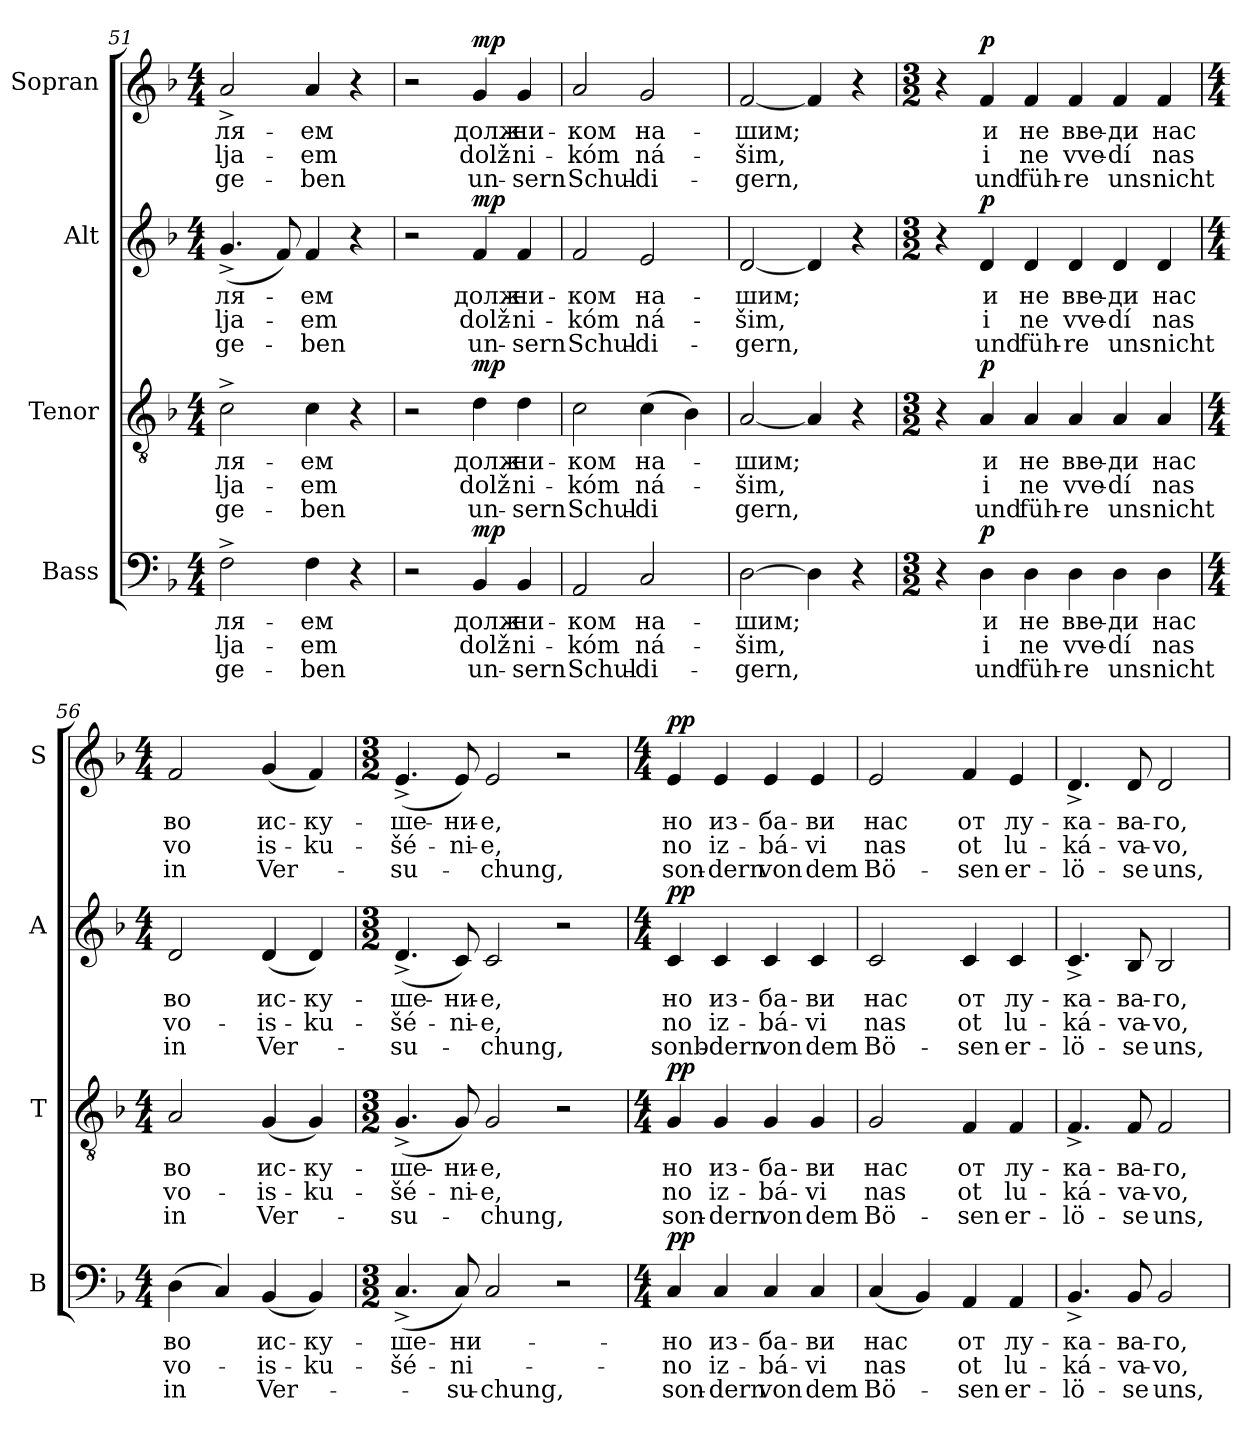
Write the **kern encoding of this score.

**kern	**text	**text	**text	**dynam	**kern	**text	**text	**text	**dynam	**kern	**text	**text	**text	**dynam	**kern	**text	**text	**text	**dynam
*part4	*part4	*part4	*part4	*part4	*part3	*part3	*part3	*part3	*part3	*part2	*part2	*part2	*part2	*part2	*part1	*part1	*part1	*part1	*part1
*staff4	*staff4	*staff4	*staff4	*staff4	*staff3	*staff3	*staff3	*staff3	*staff3	*staff2	*staff2	*staff2	*staff2	*staff2	*staff1	*staff1	*staff1	*staff1	*staff1
*I"Bass	*	*	*	*	*I"Tenor	*	*	*	*	*I"Alt	*	*	*	*	*I"Sopran	*	*	*	*
*I'B	*	*	*	*	*I'T	*	*	*	*	*I'A	*	*	*	*	*I'S	*	*	*	*
*clefF4	*	*	*	*	*clefGv2	*	*	*	*	*clefG2	*	*	*	*	*clefG2	*	*	*	*
*k[b-]	*	*	*	*	*k[b-]	*	*	*	*	*k[b-]	*	*	*	*	*k[b-]	*	*	*	*
*F:	*	*	*	*	*F:	*	*	*	*	*F:	*	*	*	*	*F:	*	*	*	*
*M4/4	*	*	*	*	*M4/4	*	*	*	*	*M4/4	*	*	*	*	*M4/4	*	*	*	*
=51	=51	=51	=51	=51	=51	=51	=51	=51	=51	=51	=51	=51	=51	=51	=51	=51	=51	=51	=51
!	!LO:LY:b	!LO:LY:b	!LO:LY:b	!	!	!LO:LY:b	!LO:LY:b	!LO:LY:b	!	!	!LO:LY:b	!LO:LY:b	!LO:LY:b	!	!	!LO:LY:b	!LO:LY:b	!LO:LY:b	!
2F^\	-ля-	-lja-	-ge-	.	2c^\	-ля-	-lja-	-ge-	.	(<4.g^/	-ля-	-lja-	-ge-	.	2a^/	-ля-	-lja-	-ge-	.
.	.	.	.	.	.	.	.	.	.	8f/)	.	.	.	.	.	.	.	.	.
!	!LO:LY:b	!LO:LY:b	!LO:LY:b	!	!	!LO:LY:b	!LO:LY:b	!LO:LY:b	!	!	!LO:LY:b	!LO:LY:b	!LO:LY:b	!	!	!LO:LY:b	!LO:LY:b	!LO:LY:b	!
4F\	-ем	-em	-ben	.	4c\	-ем	-em	-ben	.	4f/	-ем	-em	-ben	.	4a/	-ем	-em	-ben	.
4r	.	.	.	.	4r	.	.	.	.	4r	.	.	.	.	4r	.	.	.	.
=52	=52	=52	=52	=52	=52	=52	=52	=52	=52	=52	=52	=52	=52	=52	=52	=52	=52	=52	=52
2r	.	.	.	.	2r	.	.	.	.	2r	.	.	.	.	2r	.	.	.	.
!	!LO:LY:b	!LO:LY:b	!LO:LY:b	!LO:DY:a	!	!LO:LY:b	!LO:LY:b	!LO:LY:b	!LO:DY:a	!	!LO:LY:b	!LO:LY:b	!LO:LY:b	!LO:DY:a	!	!LO:LY:b	!LO:LY:b	!LO:LY:b	!LO:DY:a
4BB-/	долж-	dolž-	un-	mp	4d\	долж-	dolž-	un-	mp	4f/	долж-	dolž-	un-	mp	4g/	долж-	dolž-	un-	mp
!	!LO:LY:b	!LO:LY:b	!LO:LY:b	!	!	!LO:LY:b	!LO:LY:b	!LO:LY:b	!	!	!LO:LY:b	!LO:LY:b	!LO:LY:b	!	!	!LO:LY:b	!LO:LY:b	!LO:LY:b	!
4BB-/	-ни-	-ni-	-sern	.	4d\	-ни-	-ni-	-sern	.	4f/	-ни-	-ni-	-sern	.	4g/	-ни-	-ni-	-sern	.
=53	=53	=53	=53	=53	=53	=53	=53	=53	=53	=53	=53	=53	=53	=53	=53	=53	=53	=53	=53
!	!LO:LY:b	!LO:LY:b	!LO:LY:b	!	!	!LO:LY:b	!LO:LY:b	!LO:LY:b	!	!	!LO:LY:b	!LO:LY:b	!LO:LY:b	!	!	!LO:LY:b	!LO:LY:b	!LO:LY:b	!
2AA/	-ком	-kóm	Schul-	.	2c\	-ком	-kóm	Schul-	.	2f/	-ком	-kóm	Schul-	.	2a/	-ком	-kóm	Schul-	.
!	!LO:LY:b	!LO:LY:b	!LO:LY:b	!	!	!LO:LY:b	!LO:LY:b	!LO:LY:b	!	!	!LO:LY:b	!LO:LY:b	!LO:LY:b	!	!	!LO:LY:b	!LO:LY:b	!LO:LY:b	!
2C/	на-	ná-	-di-	.	(>4c\	на-	ná-	-di	.	2e/	на-	ná-	-di-	.	2g/	на-	ná-	-di-	.
.	.	.	.	.	4B-\)	.	.	.	.	.	.	.	.	.	.	.	.	.	.
=54	=54	=54	=54	=54	=54	=54	=54	=54	=54	=54	=54	=54	=54	=54	=54	=54	=54	=54	=54
!	!LO:LY:b	!LO:LY:b	!LO:LY:b	!	!	!LO:LY:b	!LO:LY:b	!LO:LY:b	!	!	!LO:LY:b	!LO:LY:b	!LO:LY:b	!	!	!LO:LY:b	!LO:LY:b	!LO:LY:b	!
[2D\	-шим;	-šim,	-gern,	.	[2A/	-шим;	-šim,	gern,	.	[2d/	-шим;	-šim,	-gern,	.	[2f/	-шим;	-šim,	-gern,	.
4D\]	.	.	.	.	4A/]	.	.	.	.	4d/]	.	.	.	.	4f/]	.	.	.	.
4r	.	.	.	.	4r	.	.	.	.	4r	.	.	.	.	4r	.	.	.	.
!!LO:LB:g=z
=55	=55	=55	=55	=55	=55	=55	=55	=55	=55	=55	=55	=55	=55	=55	=55	=55	=55	=55	=55
*M3/2	*	*	*	*	*M3/2	*	*	*	*	*M3/2	*	*	*	*	*M3/2	*	*	*	*
4r	.	.	.	.	4r	.	.	.	.	4r	.	.	.	.	4r	.	.	.	.
!	!LO:LY:b	!LO:LY:b	!LO:LY:b	!LO:DY:a	!	!LO:LY:b	!LO:LY:b	!LO:LY:b	!LO:DY:a	!	!LO:LY:b	!LO:LY:b	!LO:LY:b	!LO:DY:a	!	!LO:LY:b	!LO:LY:b	!LO:LY:b	!LO:DY:a
4D\	и	i	und	p	4A/	и	i	und	p	4d/	и	i	und	p	4f/	и	i	und	p
!	!LO:LY:b	!LO:LY:b	!LO:LY:b	!	!	!LO:LY:b	!LO:LY:b	!LO:LY:b	!	!	!LO:LY:b	!LO:LY:b	!LO:LY:b	!	!	!LO:LY:b	!LO:LY:b	!LO:LY:b	!
4D\	не	ne	füh-	.	4A/	не	ne	füh-	.	4d/	не	ne	füh-	.	4f/	не	ne	füh-	.
!	!LO:LY:b	!LO:LY:b	!LO:LY:b	!	!	!LO:LY:b	!LO:LY:b	!LO:LY:b	!	!	!LO:LY:b	!LO:LY:b	!LO:LY:b	!	!	!LO:LY:b	!LO:LY:b	!LO:LY:b	!
4D\	вве-	vve-	-re	.	4A/	вве-	vve-	-re	.	4d/	вве-	vve-	-re	.	4f/	вве-	vve-	-re	.
!	!LO:LY:b	!LO:LY:b	!LO:LY:b	!	!	!LO:LY:b	!LO:LY:b	!LO:LY:b	!	!	!LO:LY:b	!LO:LY:b	!LO:LY:b	!	!	!LO:LY:b	!LO:LY:b	!LO:LY:b	!
4D\	-ди	-dí	uns	.	4A/	-ди	-dí	uns	.	4d/	-ди	-dí	uns	.	4f/	-ди	-dí	uns	.
!	!LO:LY:b	!LO:LY:b	!LO:LY:b	!	!	!LO:LY:b	!LO:LY:b	!LO:LY:b	!	!	!LO:LY:b	!LO:LY:b	!LO:LY:b	!	!	!LO:LY:b	!LO:LY:b	!LO:LY:b	!
4D\	нас	nas	nicht	.	4A/	нас	nas	nicht	.	4d/	нас	nas	nicht	.	4f/	нас	nas	nicht	.
=56	=56	=56	=56	=56	=56	=56	=56	=56	=56	=56	=56	=56	=56	=56	=56	=56	=56	=56	=56
*M4/4	*	*	*	*	*M4/4	*	*	*	*	*M4/4	*	*	*	*	*M4/4	*	*	*	*
!	!LO:LY:b	!LO:LY:b	!LO:LY:b	!	!	!LO:LY:b	!LO:LY:b	!LO:LY:b	!	!	!LO:LY:b	!LO:LY:b	!LO:LY:b	!	!	!LO:LY:b	!LO:LY:b	!LO:LY:b	!
(>4D\	во	vo-	in	.	2A/	во	vo-	in	.	2d/	во	vo-	in	.	2f/	во	vo	in	.
4C/)	.	.	.	.	.	.	.	.	.	.	.	.	.	.	.	.	.	.	.
!	!LO:LY:b	!LO:LY:b	!LO:LY:b	!	!	!LO:LY:b	!LO:LY:b	!LO:LY:b	!	!	!LO:LY:b	!LO:LY:b	!LO:LY:b	!	!	!LO:LY:b	!LO:LY:b	!LO:LY:b	!
(<4BB-/	ис-	-is-	Ver-	.	(<4G/	ис-	-is-	Ver-	.	(<4d/	ис-	-is-	Ver-	.	(<4g/	ис-	is-	Ver-	.
!	!LO:LY:b	!LO:LY:b	!	!	!	!LO:LY:b	!LO:LY:b	!	!	!	!LO:LY:b	!LO:LY:b	!	!	!	!LO:LY:b	!LO:LY:b	!	!
4BB-/)	-ку-	-ku-	.	.	4G/)	-ку-	-ku-	.	.	4d/)	-ку-	-ku-	.	.	4f/)	-ку-	-ku-	.	.
=57	=57	=57	=57	=57	=57	=57	=57	=57	=57	=57	=57	=57	=57	=57	=57	=57	=57	=57	=57
*M3/2	*	*	*	*	*M3/2	*	*	*	*	*M3/2	*	*	*	*	*M3/2	*	*	*	*
!	!LO:LY:b	!LO:LY:b	!	!	!	!LO:LY:b	!LO:LY:b	!LO:LY:b	!	!	!LO:LY:b	!LO:LY:b	!LO:LY:b	!	!	!LO:LY:b	!LO:LY:b	!LO:LY:b	!
(<4.C^/	-ше-	-šé-	.	.	(<4.G^/	-ше-	-šé-	-su-	.	(<4.d^/	-ше-	-šé-	-su-	.	(<4.e^/	-ше-	-šé-	-su-	.
!	!LO:LY:b	!LO:LY:b	!LO:LY:b	!	!	!LO:LY:b	!LO:LY:b	!	!	!	!LO:LY:b	!LO:LY:b	!	!	!	!LO:LY:b	!LO:LY:b	!	!
8C/)	-ни-	-ni-	-su-	.	8G/)	-ни-	-ni-	.	.	8c/)	-ни-	-ni-	.	.	8e/)	-ни-	-ni-	.	.
!	!	!	!LO:LY:b	!	!	!LO:LY:b	!LO:LY:b	!LO:LY:b	!	!	!LO:LY:b	!LO:LY:b	!LO:LY:b	!	!	!LO:LY:b	!LO:LY:b	!LO:LY:b	!
2C/	.	.	-chung,	.	2G/	-е,	-e,	-chung,	.	2c/	-е,	-e,	-chung,	.	2e/	-е,	-e,	-chung,	.
2r	.	.	.	.	2r	.	.	.	.	2r	.	.	.	.	2r	.	.	.	.
=58	=58	=58	=58	=58	=58	=58	=58	=58	=58	=58	=58	=58	=58	=58	=58	=58	=58	=58	=58
*M4/4	*	*	*	*	*M4/4	*	*	*	*	*M4/4	*	*	*	*	*M4/4	*	*	*	*
!	!LO:LY:b	!LO:LY:b	!LO:LY:b	!LO:DY:a	!	!LO:LY:b	!LO:LY:b	!LO:LY:b	!LO:DY:a	!	!LO:LY:b	!LO:LY:b	!LO:LY:b	!LO:DY:a	!	!LO:LY:b	!LO:LY:b	!LO:LY:b	!LO:DY:a
4C/	-но	-no	son-	pp	4G/	но	no	son-	pp	4c/	но	no	sonb-	pp	4e/	но	no	son-	pp
!	!LO:LY:b	!LO:LY:b	!LO:LY:b	!	!	!LO:LY:b	!LO:LY:b	!LO:LY:b	!	!	!LO:LY:b	!LO:LY:b	!LO:LY:b	!	!	!LO:LY:b	!LO:LY:b	!LO:LY:b	!
4C/	из-	iz-	-dern	.	4G/	из-	iz-	-dern	.	4c/	из-	iz-	-dern	.	4e/	из-	iz-	-dern	.
!	!LO:LY:b	!LO:LY:b	!LO:LY:b	!	!	!LO:LY:b	!LO:LY:b	!LO:LY:b	!	!	!LO:LY:b	!LO:LY:b	!LO:LY:b	!	!	!LO:LY:b	!LO:LY:b	!LO:LY:b	!
4C/	-ба-	-bá-	von	.	4G/	-ба-	-bá-	von	.	4c/	-ба-	-bá-	von	.	4e/	-ба-	-bá-	von	.
!	!LO:LY:b	!LO:LY:b	!LO:LY:b	!	!	!LO:LY:b	!LO:LY:b	!LO:LY:b	!	!	!LO:LY:b	!LO:LY:b	!LO:LY:b	!	!	!LO:LY:b	!LO:LY:b	!LO:LY:b	!
4C/	-ви	-vi	dem	.	4G/	-ви	-vi	dem	.	4c/	-ви	-vi	dem	.	4e/	-ви	-vi	dem	.
!!LO:PB:g=z
=59	=59	=59	=59	=59	=59	=59	=59	=59	=59	=59	=59	=59	=59	=59	=59	=59	=59	=59	=59
!	!LO:LY:b	!LO:LY:b	!LO:LY:b	!	!	!LO:LY:b	!LO:LY:b	!LO:LY:b	!	!	!LO:LY:b	!LO:LY:b	!LO:LY:b	!	!	!LO:LY:b	!LO:LY:b	!LO:LY:b	!
(<4C/	нас	nas	Bö-	.	2G/	нас	nas	Bö-	.	2c/	нас	nas	Bö-	.	2e/	нас	nas	Bö-	.
4BB-/)	.	.	.	.	.	.	.	.	.	.	.	.	.	.	.	.	.	.	.
!	!LO:LY:b	!LO:LY:b	!LO:LY:b	!	!	!LO:LY:b	!LO:LY:b	!LO:LY:b	!	!	!LO:LY:b	!LO:LY:b	!LO:LY:b	!	!	!LO:LY:b	!LO:LY:b	!LO:LY:b	!
4AA/	от	ot	-sen	.	4F/	от	ot	-sen	.	4c/	от	ot	-sen	.	4f/	от	ot	-sen	.
!	!LO:LY:b	!LO:LY:b	!LO:LY:b	!	!	!LO:LY:b	!LO:LY:b	!LO:LY:b	!	!	!LO:LY:b	!LO:LY:b	!LO:LY:b	!	!	!LO:LY:b	!LO:LY:b	!LO:LY:b	!
4AA/	лу-	lu-	er-	.	4F/	лу-	lu-	er-	.	4c/	лу-	lu-	er-	.	4e/	лу-	lu-	er-	.
=60	=60	=60	=60	=60	=60	=60	=60	=60	=60	=60	=60	=60	=60	=60	=60	=60	=60	=60	=60
!	!LO:LY:b	!LO:LY:b	!LO:LY:b	!	!	!LO:LY:b	!LO:LY:b	!LO:LY:b	!	!	!LO:LY:b	!LO:LY:b	!LO:LY:b	!	!	!LO:LY:b	!LO:LY:b	!LO:LY:b	!
4.BB-^/	-ка-	-ká-	-lö-	.	4.F^/	-ка-	-ká-	-lö-	.	4.c^/	-ка-	-ká-	-lö-	.	4.d^/	-ка-	-ká-	-lö-	.
!	!LO:LY:b	!LO:LY:b	!LO:LY:b	!	!	!LO:LY:b	!LO:LY:b	!LO:LY:b	!	!	!LO:LY:b	!LO:LY:b	!LO:LY:b	!	!	!LO:LY:b	!LO:LY:b	!LO:LY:b	!
8BB-/	-ва-	-va-	-se	.	8F/	-ва-	-va-	-se	.	8B-/	-ва-	-va-	-se	.	8d/	-ва-	-va-	-se	.
!	!LO:LY:b	!LO:LY:b	!LO:LY:b	!	!	!LO:LY:b	!LO:LY:b	!LO:LY:b	!	!	!LO:LY:b	!LO:LY:b	!LO:LY:b	!	!	!LO:LY:b	!LO:LY:b	!LO:LY:b	!
2BB-/	-го,	-vo,	uns,	.	2F/	-го,	-vo,	uns,	.	2B-/	-го,	-vo,	uns,	.	2d/	-го,	-vo,	uns,	.
=	=	=	=	=	=	=	=	=	=	=	=	=	=	=	=	=	=	=	=
*-	*-	*-	*-	*-	*-	*-	*-	*-	*-	*-	*-	*-	*-	*-	*-	*-	*-	*-	*-
